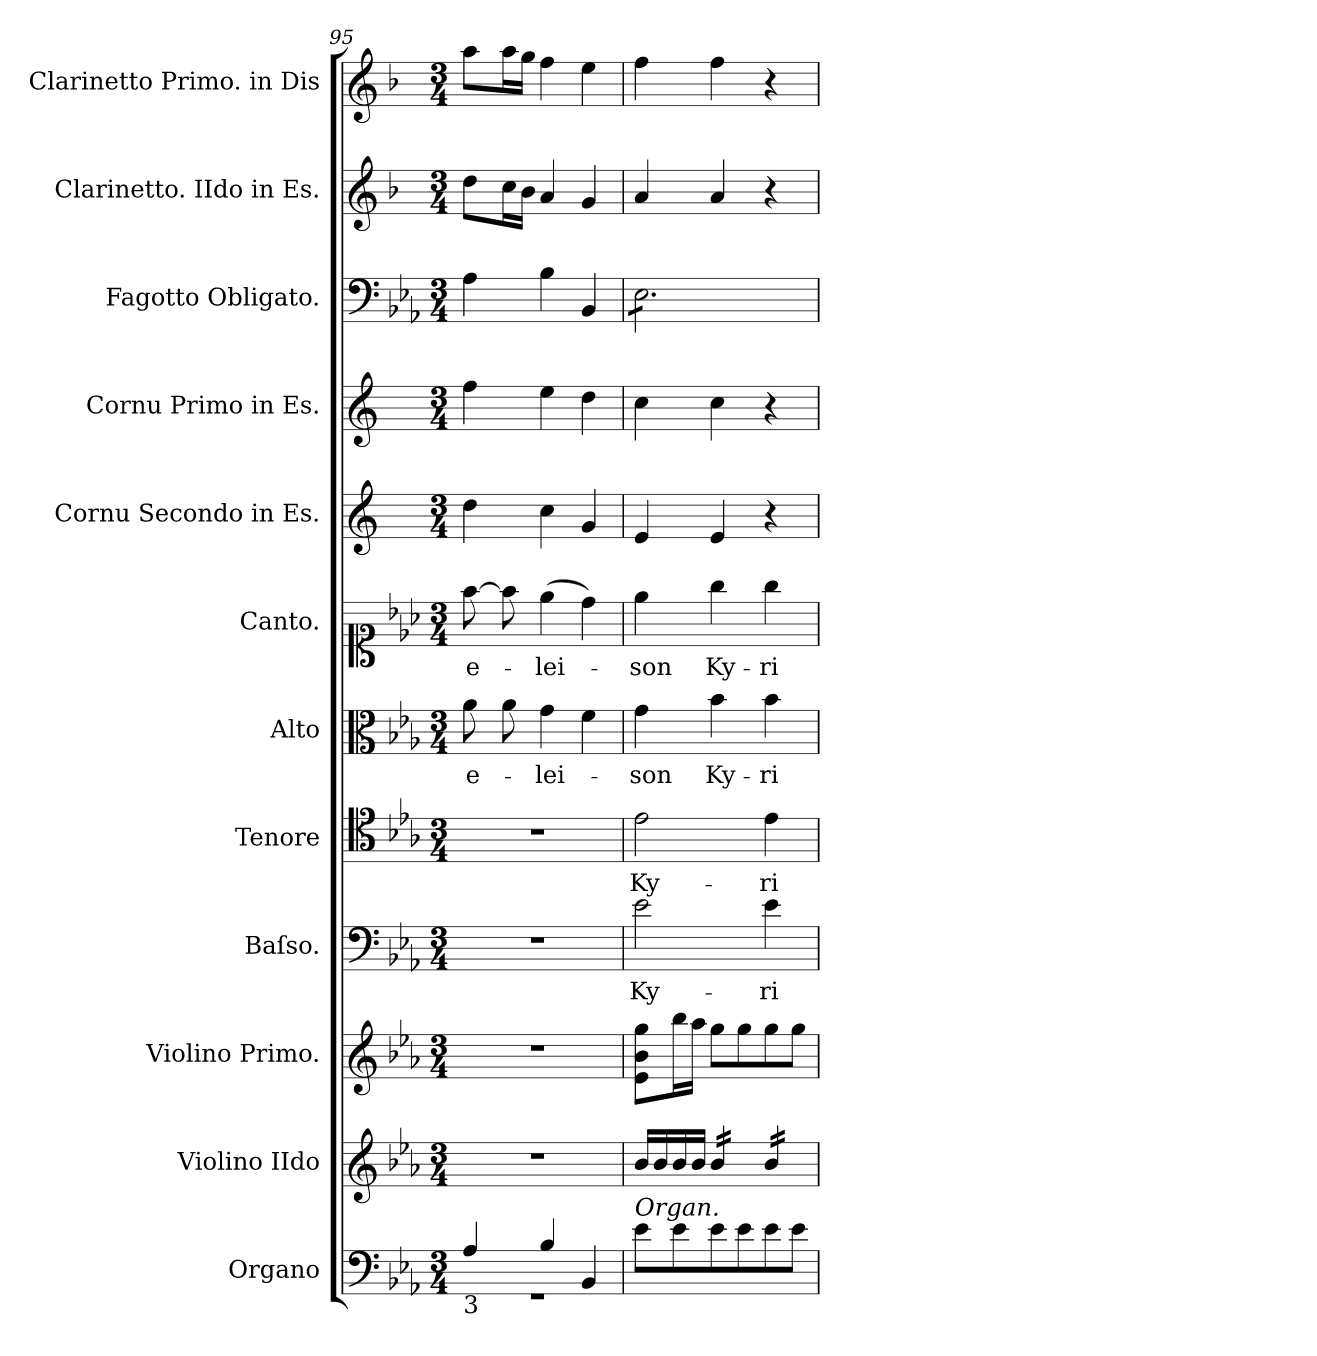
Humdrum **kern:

**kern	**dynam	**kern	**kern	**kern	**text	**kern	**text	**kern	**text	**kern	**text	**kern	**dynam	**kern	**dynam	**kern	**dynam	**kern	**dynam	**kern	**dynam
*part12	*part12	*part11	*part10	*part9	*part9	*part8	*part8	*part7	*part7	*part6	*part6	*part5	*part5	*part4	*part4	*part3	*part3	*part2	*part2	*part1	*part1
*staff12	*staff12	*staff11	*staff10	*staff9	*staff9	*staff8	*staff8	*staff7	*staff7	*staff6	*staff6	*staff5	*staff5	*staff4	*staff4	*staff3	*staff3	*staff2	*staff2	*staff1	*staff1
*I"Organo	*	*I"Violino IIdo	*I"Violino Primo.	*I"Baſso.	*	*I"Tenore	*	*I"Alto	*	*I"Canto.	*	*I"Cornu Secondo in Es.	*	*I"Cornu Primo in Es.	*	*I"Fagotto Obligato.	*	*I"Clarinetto. IIdo in Es.	*	*I"Clarinetto Primo. in Dis	*
*I'org	*	*I'vl II	*I'vl I	*I'B	*	*I'T	*	*I'A	*	*	*	*I'cor 2 in E♭	*	*I'cor 1 in E♭	*	*I'fag	*	*I'cl 2 in E♭	*	*I'cl 2 in E♭	*
*clefF4	*	*clefG2	*clefG2	*clefF4	*	*clefC4	*	*clefC3	*	*clefC1	*	*clefG2	*	*clefG2	*	*clefF4	*	*clefG2	*	*clefG2	*
*	*	*	*	*	*	*	*	*	*	*	*	*ITrd5c9	*	*ITrd5c9	*	*	*	*ITrd1c2	*	*ITrd1c2	*
*k[b-e-a-]	*	*k[b-e-a-]	*k[b-e-a-]	*k[b-e-a-]	*	*k[b-e-a-]	*	*k[b-e-a-]	*	*k[b-e-a-]	*	*k[b-e-a-]	*	*k[b-e-a-]	*	*k[b-e-a-]	*	*k[b-e-a-]	*	*k[b-e-a-]	*
*M3/4	*	*M3/4	*M3/4	*M3/4	*	*M3/4	*	*M3/4	*	*M3/4	*	*M3/4	*	*M3/4	*	*M3/4	*	*M3/4	*	*M3/4	*
=95	=95	=95	=95	=95	=95	=95	=95	=95	=95	=95	=95	=95	=95	=95	=95	=95	=95	=95	=95	=95	=95
*^	*	*	*	*	*	*	*	*	*	*	*	*	*	*	*	*	*	*	*	*	*
!LO:TX:b:t=3	!	!	!	!	!	!	!	!	!	!	!	!	!	!	!	!	!	!	!	!	!	!
4A-!/	2.rGG	.	2.r	2.r	2.r	.	2.r	.	8a-\	e-	[8ff\	e-	4f\	.	4a-\	.	4A-\	.	8cc\L	.	8gg\L	.
.	.	.	.	.	.	.	.	.	8a-\	.	8ff\]	.	.	.	.	.	.	.	16b-\L	.	16gg\L	.
.	.	.	.	.	.	.	.	.	.	.	.	.	.	.	.	.	.	.	16a-\JJ	.	16ff\JJ	.
4B-!/	.	.	.	.	.	.	.	.	4g\	-lei-	(4ee-\	-lei-	4e-\	.	4g\	.	4B-\	.	4g/	.	4ee-\	.
4BB-!/	.	.	.	.	.	.	.	.	4f\	.	4dd\)	.	4B-/	.	4f\	.	4BB-/	.	4f/	.	4dd\	.
*v	*v	*	*	*	*	*	*	*	*	*	*	*	*	*	*	*	*	*	*	*	*	*
=96	=96	=96	=96	=96	=96	=96	=96	=96	=96	=96	=96	=96	=96	=96	=96	=96	=96	=96	=96	=96	=96
!LO:TX:a:i:t=Organ.	!	!	!	!	!	!	!	!	!	!	!	!	!	!	!	!	!	!	!	!	!
!	!LO:DY:b	!	!	!	!	!	!	!	!	!	!	!	!LO:DY:a	!	!	!	!LO:DY:a	!	!LO:DY:a	!	!
*	*	*	*	*	*	*	*	*	*	*	*	*	*	*	*	*tremolo	*	*	*	*	*
8e-\L	f&colon;	16b-/LL	8e-\ 8b-\ 8gg\L	2e-\	Ky-	2e-\	Ky-	4g\	-son	4ee-\	-son	4G/	forte	4e-\	.	8E-\L	forte	4g/	forte	4ee-\	f&colon;
.	.	16b-/	.	.	.	.	.	.	.	.	.	.	.	.	.	.	.	.	.	.	.
8e-\	.	16b-/	16bb-\L	.	.	.	.	.	.	.	.	.	.	.	.	8E-\	.	.	.	.	.
.	.	16b-/JJ	16aa-\JJ	.	.	.	.	.	.	.	.	.	.	.	.	.	.	.	.	.	.
!	!	!	!	!	!	!	!	!	!	!	!	!	!	!	!LO:DY:a	!	!	!	!	!	!
*	*	*tremolo	*	*	*	*	*	*	*	*	*	*	*	*	*	*	*	*	*	*	*
8e-\	.	16b-/LL	8gg\L	.	.	.	.	4b-\	Ky-	4gg\	Ky-	4G/	.	4e-\	forte	8E-\	.	4g/	.	4ee-\	.
.	.	16b-/	.	.	.	.	.	.	.	.	.	.	.	.	.	.	.	.	.	.	.
8e-\	.	16b-/	8gg\	.	.	.	.	.	.	.	.	.	.	.	.	8E-\	.	.	.	.	.
.	.	16b-/JJ	.	.	.	.	.	.	.	.	.	.	.	.	.	.	.	.	.	.	.
8e-\	.	16b-/LL	8gg\	4e-\	-ri-	4e-\	-ri-	4b-\	-ri-	4gg\	-ri-	4r	.	4r	.	8E-\	.	4r	.	4r	.
.	.	16b-/	.	.	.	.	.	.	.	.	.	.	.	.	.	.	.	.	.	.	.
8e-\J	.	16b-/	8gg\J	.	.	.	.	.	.	.	.	.	.	.	.	8E-\J	.	.	.	.	.
*	*	*	*	*	*	*	*	*	*	*	*	*	*	*	*	*Xtremolo	*	*	*	*	*
.	.	16b-/JJ	.	.	.	.	.	.	.	.	.	.	.	.	.	.	.	.	.	.	.
*	*	*Xtremolo	*	*	*	*	*	*	*	*	*	*	*	*	*	*	*	*	*	*	*
=	=	=	=	=	=	=	=	=	=	=	=	=	=	=	=	=	=	=	=	=	=
*-	*-	*-	*-	*-	*-	*-	*-	*-	*-	*-	*-	*-	*-	*-	*-	*-	*-	*-	*-	*-	*-
